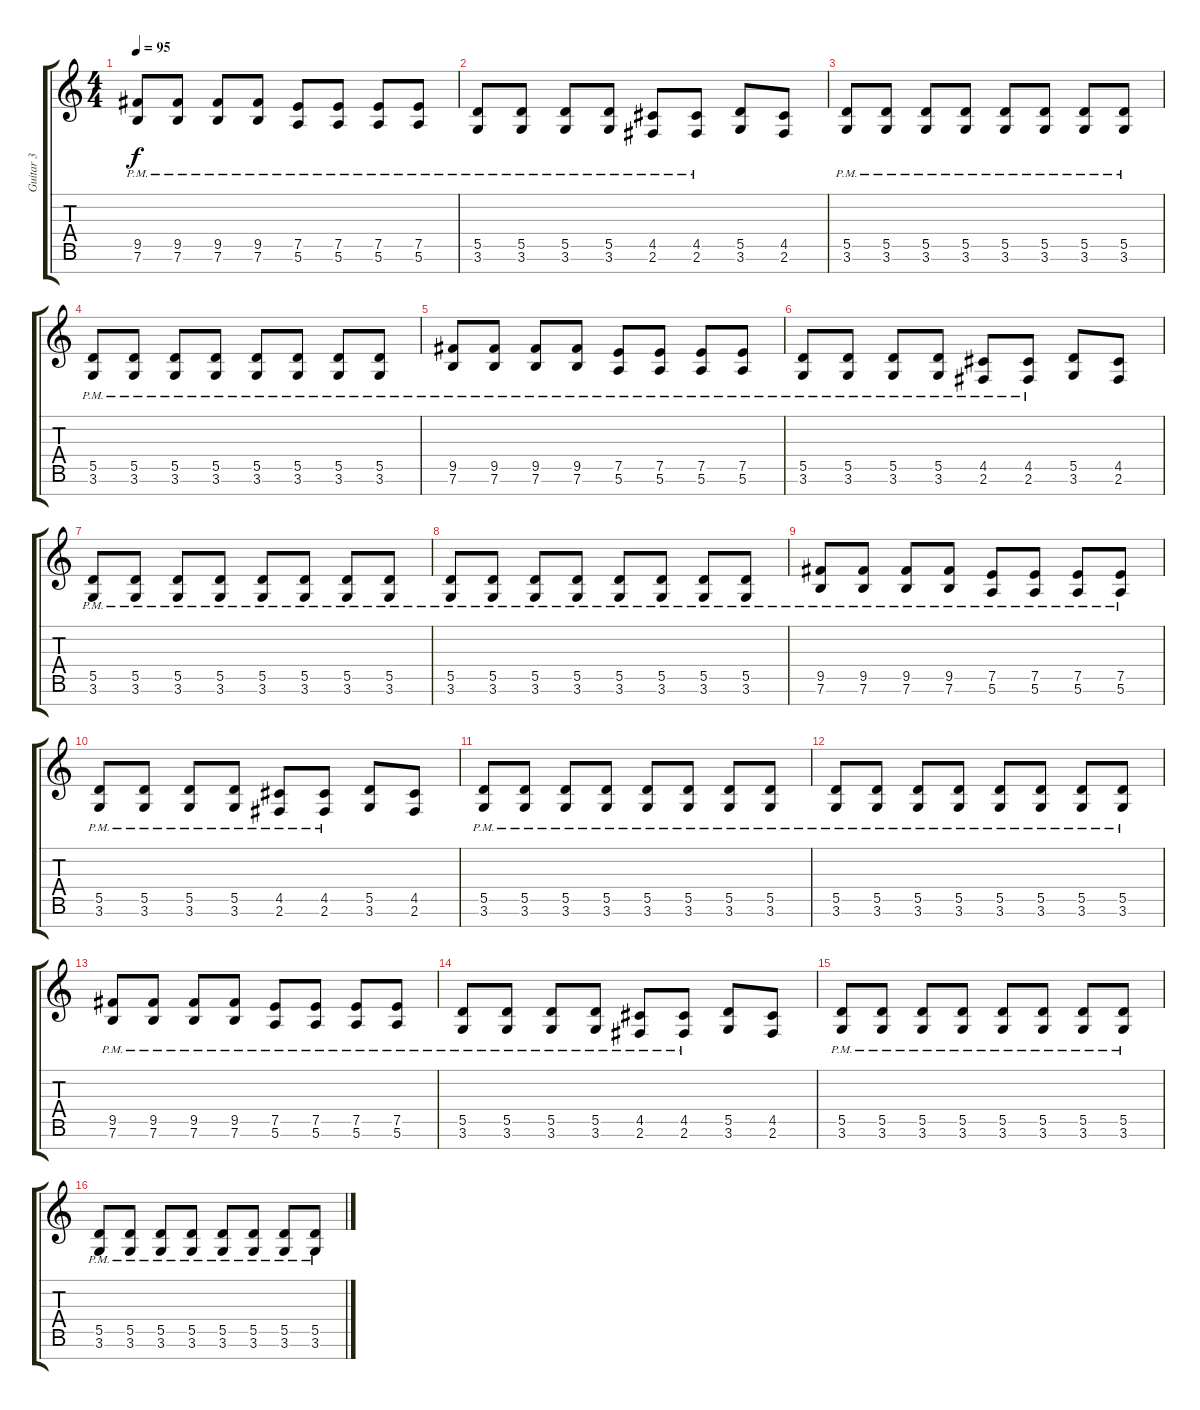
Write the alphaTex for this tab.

\track ("Guitar 3" "Guitar 3") {instrument distortionguitar}
\staff {score tabs}
\tuning (E4 B3 G3 D3 A2 E2 B1) {hide}
\ts (4 4)
\tempo 95
\clef g2
\ks c
(9.5{pm} 7.6{pm}).8{dy f} (9.5{pm} 7.6{pm}).8 (9.5{pm} 7.6{pm}).8 (9.5{pm} 7.6{pm}).8 (7.5{pm} 5.6{pm}).8 (7.5{pm} 5.6{pm}).8 (7.5{pm} 5.6).8 (7.5{pm} 5.6{pm}).8 |
(5.5{pm} 3.6{pm}).8 (5.5{pm} 3.6{pm}).8 (5.5{pm} 3.6{pm}).8 (5.5{pm} 3.6{pm}).8 (4.5{pm} 2.6{pm}).8 (4.5{pm} 2.6{pm}).8 (5.5 3.6).8 (4.5 2.6).8 |
(5.5{pm} 3.6{pm}).8 (5.5{pm} 3.6{pm}).8 (5.5{pm} 3.6{pm}).8 (5.5{pm} 3.6{pm}).8 (5.5{pm} 3.6{pm}).8 (5.5{pm} 3.6{pm}).8 (5.5{pm} 3.6{pm}).8 (5.5{pm} 3.6{pm}).8 |
(5.5{pm} 3.6{pm}).8 (5.5{pm} 3.6{pm}).8 (5.5{pm} 3.6{pm}).8 (5.5{pm} 3.6{pm}).8 (5.5{pm} 3.6{pm}).8 (5.5{pm} 3.6{pm}).8 (5.5{pm} 3.6{pm}).8 (5.5{pm} 3.6{pm}).8 |
(9.5{pm} 7.6{pm}).8 (9.5{pm} 7.6{pm}).8 (9.5{pm} 7.6{pm}).8 (9.5{pm} 7.6{pm}).8 (7.5{pm} 5.6{pm}).8 (7.5{pm} 5.6{pm}).8 (7.5{pm} 5.6{pm}).8 (7.5{pm} 5.6{pm}).8 |
(5.5{pm} 3.6{pm}).8 (5.5{pm} 3.6{pm}).8 (5.5{pm} 3.6{pm}).8 (5.5{pm} 3.6{pm}).8 (4.5{pm} 2.6{pm}).8 (4.5{pm} 2.6{pm}).8 (5.5 3.6).8 (4.5 2.6).8 |
(5.5{pm} 3.6{pm}).8 (5.5{pm} 3.6{pm}).8 (5.5{pm} 3.6{pm}).8 (5.5{pm} 3.6{pm}).8 (5.5{pm} 3.6{pm}).8 (5.5{pm} 3.6{pm}).8 (5.5{pm} 3.6{pm}).8 (5.5{pm} 3.6{pm}).8 |
(5.5{pm} 3.6{pm}).8 (5.5{pm} 3.6{pm}).8 (5.5{pm} 3.6{pm}).8 (5.5{pm} 3.6{pm}).8 (5.5{pm} 3.6{pm}).8 (5.5{pm} 3.6{pm}).8 (5.5{pm} 3.6{pm}).8 (5.5{pm} 3.6{pm}).8 |
(9.5{pm} 7.6{pm}).8 (9.5{pm} 7.6{pm}).8 (9.5{pm} 7.6{pm}).8 (9.5{pm} 7.6{pm}).8 (7.5{pm} 5.6{pm}).8 (7.5{pm} 5.6{pm}).8 (7.5{pm} 5.6).8 (7.5{pm} 5.6{pm}).8 |
(5.5{pm} 3.6{pm}).8 (5.5{pm} 3.6{pm}).8 (5.5{pm} 3.6{pm}).8 (5.5{pm} 3.6{pm}).8 (4.5{pm} 2.6{pm}).8 (4.5{pm} 2.6{pm}).8 (5.5 3.6).8 (4.5 2.6).8 |
(5.5{pm} 3.6{pm}).8 (5.5{pm} 3.6{pm}).8 (5.5{pm} 3.6{pm}).8 (5.5{pm} 3.6{pm}).8 (5.5{pm} 3.6{pm}).8 (5.5{pm} 3.6{pm}).8 (5.5{pm} 3.6{pm}).8 (5.5{pm} 3.6{pm}).8 |
(5.5{pm} 3.6{pm}).8 (5.5{pm} 3.6{pm}).8 (5.5{pm} 3.6{pm}).8 (5.5{pm} 3.6{pm}).8 (5.5{pm} 3.6{pm}).8 (5.5{pm} 3.6{pm}).8 (5.5{pm} 3.6{pm}).8 (5.5{pm} 3.6{pm}).8 |
(9.5{pm} 7.6{pm}).8 (9.5{pm} 7.6{pm}).8 (9.5{pm} 7.6{pm}).8 (9.5{pm} 7.6{pm}).8 (7.5{pm} 5.6{pm}).8 (7.5{pm} 5.6{pm}).8 (7.5{pm} 5.6{pm}).8 (7.5{pm} 5.6{pm}).8 |
(5.5{pm} 3.6{pm}).8 (5.5{pm} 3.6{pm}).8 (5.5{pm} 3.6{pm}).8 (5.5{pm} 3.6{pm}).8 (4.5{pm} 2.6{pm}).8 (4.5{pm} 2.6{pm}).8 (5.5 3.6).8 (4.5 2.6).8 |
(5.5{pm} 3.6{pm}).8 (5.5{pm} 3.6{pm}).8 (5.5{pm} 3.6{pm}).8 (5.5{pm} 3.6{pm}).8 (5.5{pm} 3.6{pm}).8 (5.5{pm} 3.6{pm}).8 (5.5{pm} 3.6{pm}).8 (5.5{pm} 3.6{pm}).8 |
(5.5{pm} 3.6{pm}).8 (5.5{pm} 3.6{pm}).8 (5.5{pm} 3.6{pm}).8 (5.5{pm} 3.6{pm}).8 (5.5{pm} 3.6{pm}).8 (5.5{pm} 3.6{pm}).8 (5.5{pm} 3.6{pm}).8 (5.5{pm} 3.6{pm}).8
